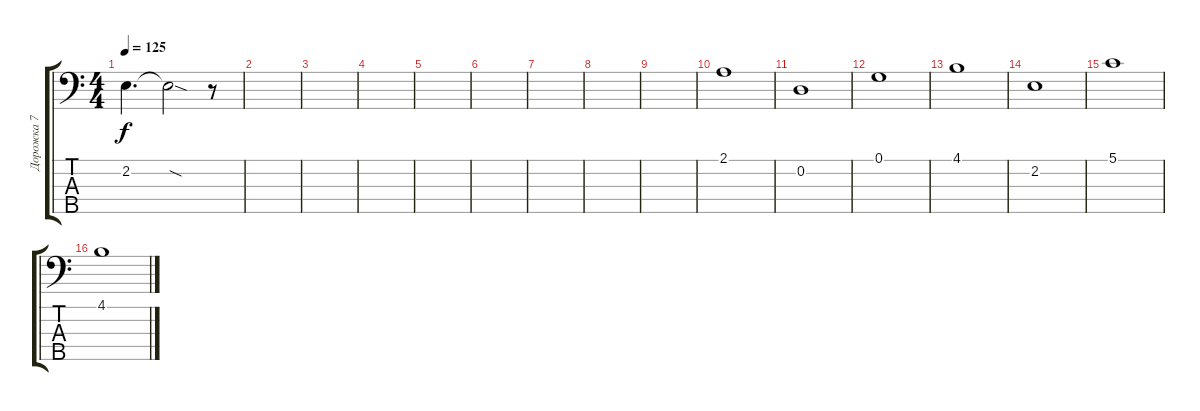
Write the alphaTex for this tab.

\track ("Дорожка 7" "Дорожка 7") {instrument distortionguitar}
\staff {score tabs}
\tuning (G2 D2 A1 E1 B0) {hide}
\ts (4 4)
\tempo 125
\clef f4
\ks c
2.2{t}.4{d dy f} 2.2{sod t}.2 r.8 |
|
|
|
|
|
|
|
|
2.1.1 |
0.2.1 |
0.1.1 |
4.1.1 |
2.2.1 |
5.1.1 |
4.1.1
